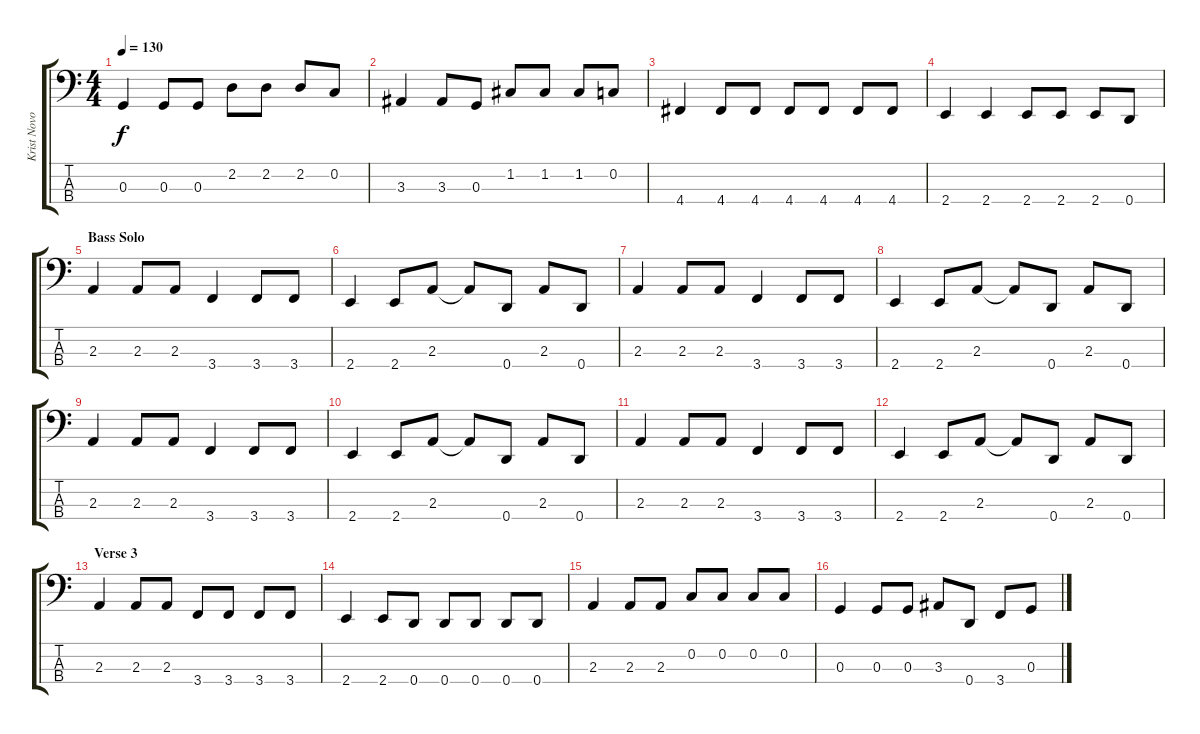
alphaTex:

\track ("Krist Novoselic" "Krist Novo") {instrument electricbasspick}
\staff {score tabs}
\tuning (F2 C2 G1 D1) {hide}
\ts (4 4)
\tempo 130
\clef f4
\ks c
0.3.4{dy f} 0.3.8 0.3.8 2.2.8 2.2.8 2.2.8 0.2.8 |
3.3.4 3.3.8 0.3.8 1.2.8 1.2.8 1.2.8 0.2.8 |
4.4.4 4.4.8 4.4.8 4.4.8 4.4.8 4.4.8 4.4.8 |
2.4.4 2.4.4 2.4.8 2.4.8 2.4.8 0.4.8 |
\section ("" "Bass Solo")
2.3.4 2.3.8 2.3.8 3.4.4 3.4.8 3.4.8 |
2.4.4 2.4.8 2.3.8 2.3{t}.8 0.4.8 2.3.8 0.4.8 |
2.3.4 2.3.8 2.3.8 3.4.4 3.4.8 3.4.8 |
2.4.4 2.4.8 2.3.8 2.3{t}.8 0.4.8 2.3.8 0.4.8 |
2.3.4 2.3.8 2.3.8 3.4.4 3.4.8 3.4.8 |
2.4.4 2.4.8 2.3.8 2.3{t}.8 0.4.8 2.3.8 0.4.8 |
2.3.4 2.3.8 2.3.8 3.4.4 3.4.8 3.4.8 |
2.4.4 2.4.8 2.3.8 2.3{t}.8 0.4.8 2.3.8 0.4.8 |
\section ("" "Verse 3")
2.3.4 2.3.8 2.3.8 3.4.8 3.4.8 3.4.8 3.4.8 |
2.4.4 2.4.8 0.4.8 0.4.8 0.4.8 0.4.8 0.4.8 |
2.3.4 2.3.8 2.3.8 0.2.8 0.2.8 0.2.8 0.2.8 |
0.3.4 0.3.8 0.3.8 3.3.8 0.4.8 3.4.8 0.3.8
